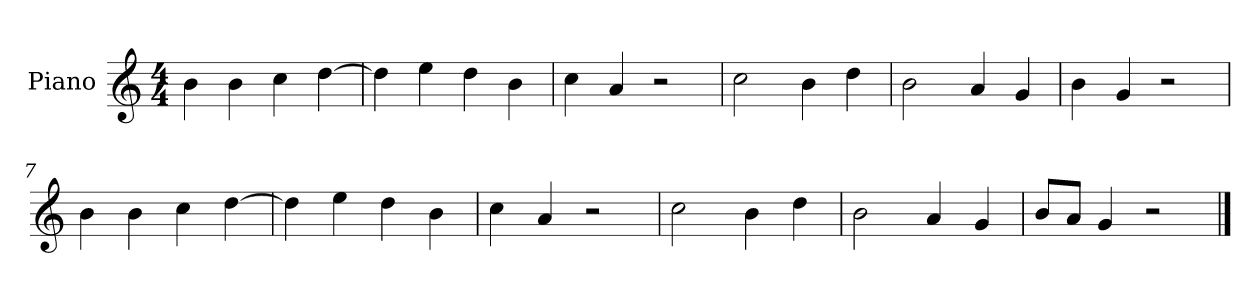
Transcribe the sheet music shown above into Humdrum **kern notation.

**kern
*part1
*staff1
*I"Piano
*I'P-no
*clefG2
*k[]
*M4/4
*MM90
=1
4b\
4b\
4cc\
[4dd\
=2
4dd\]
4ee\
4dd\
4b\
=3
4cc\
4a/
2r
=4
2cc\
4b\
4dd\
=5
2b\
4a/
4g/
=6
4b\
4g/
2r
=7
4b\
4b\
4cc\
[4dd\
=8
4dd\]
4ee\
4dd\
4b\
=9
4cc\
4a/
2r
!!LO:LB:g=z
=10
2cc\
4b\
4dd\
=11
2b\
4a/
4g/
=12
8b/L
8a/J
4g/
2r
==
*-
